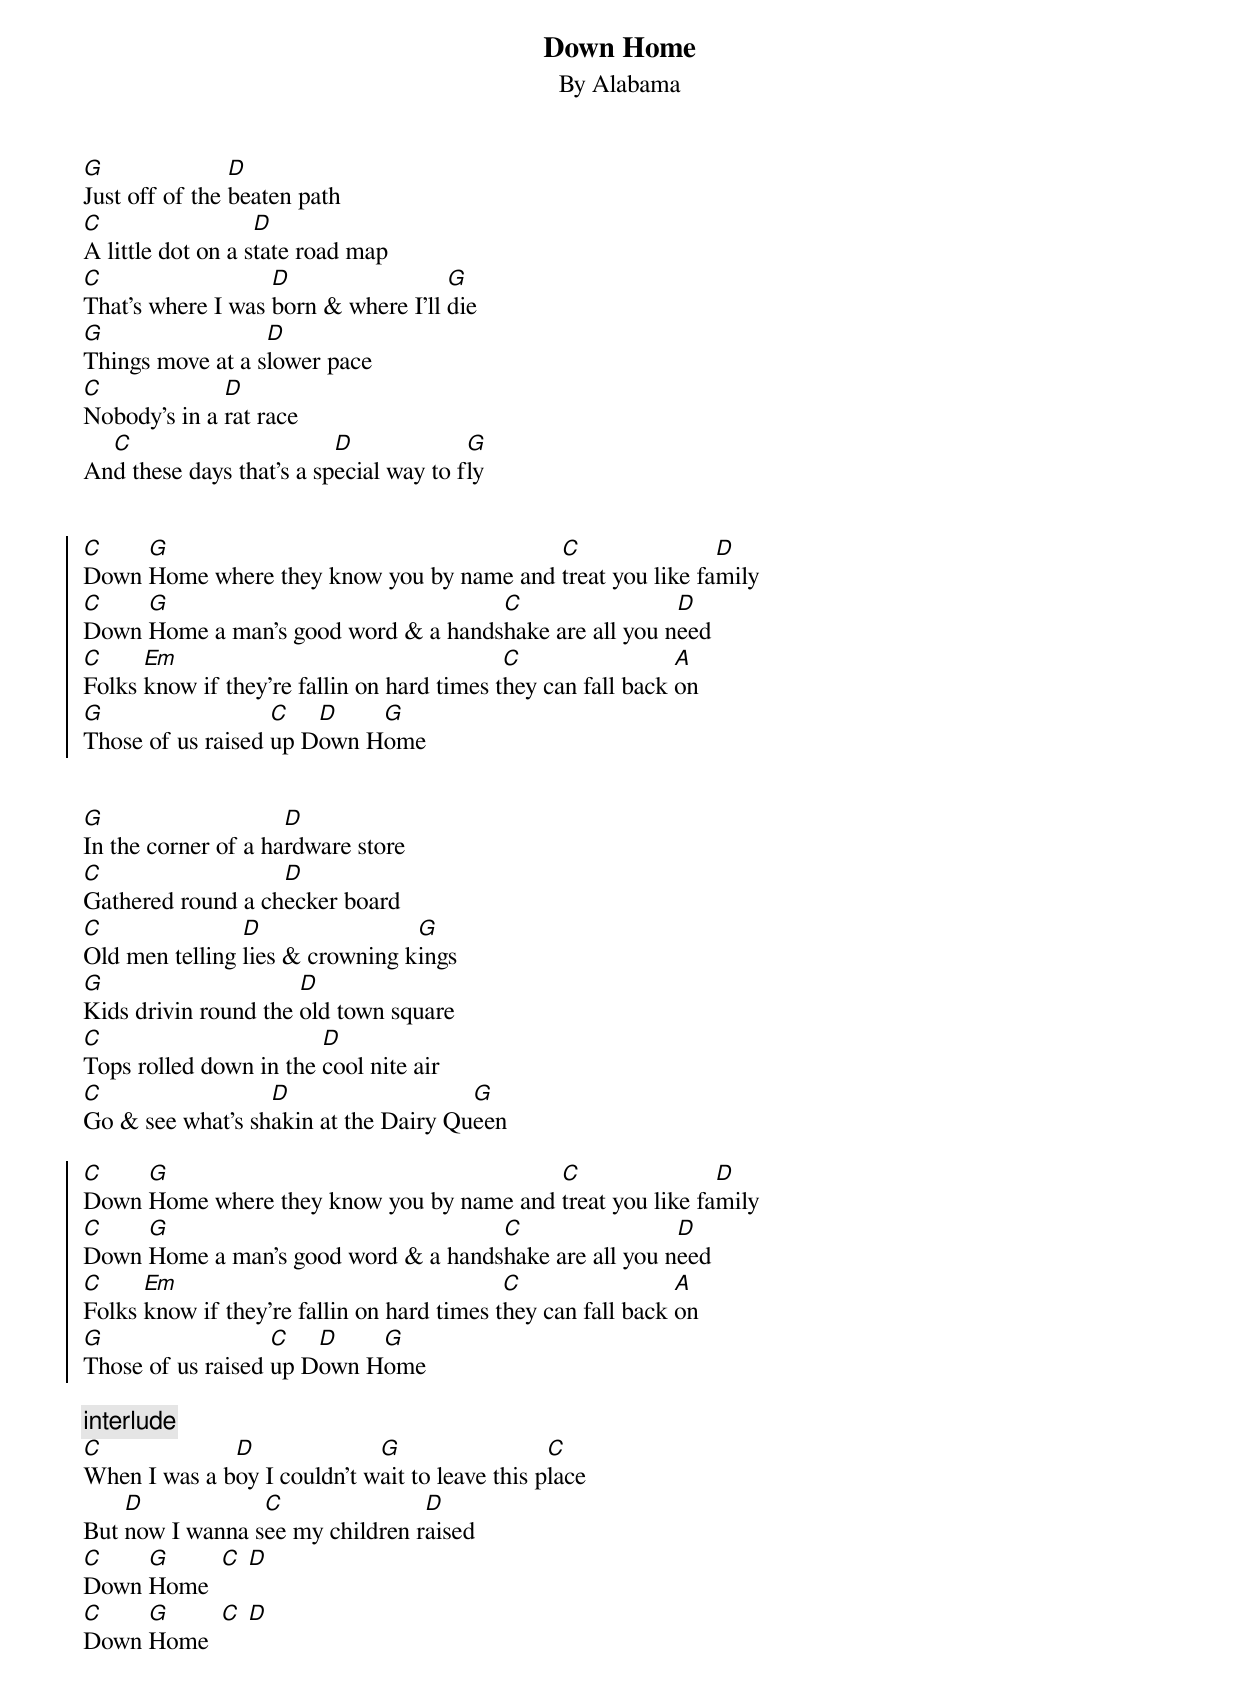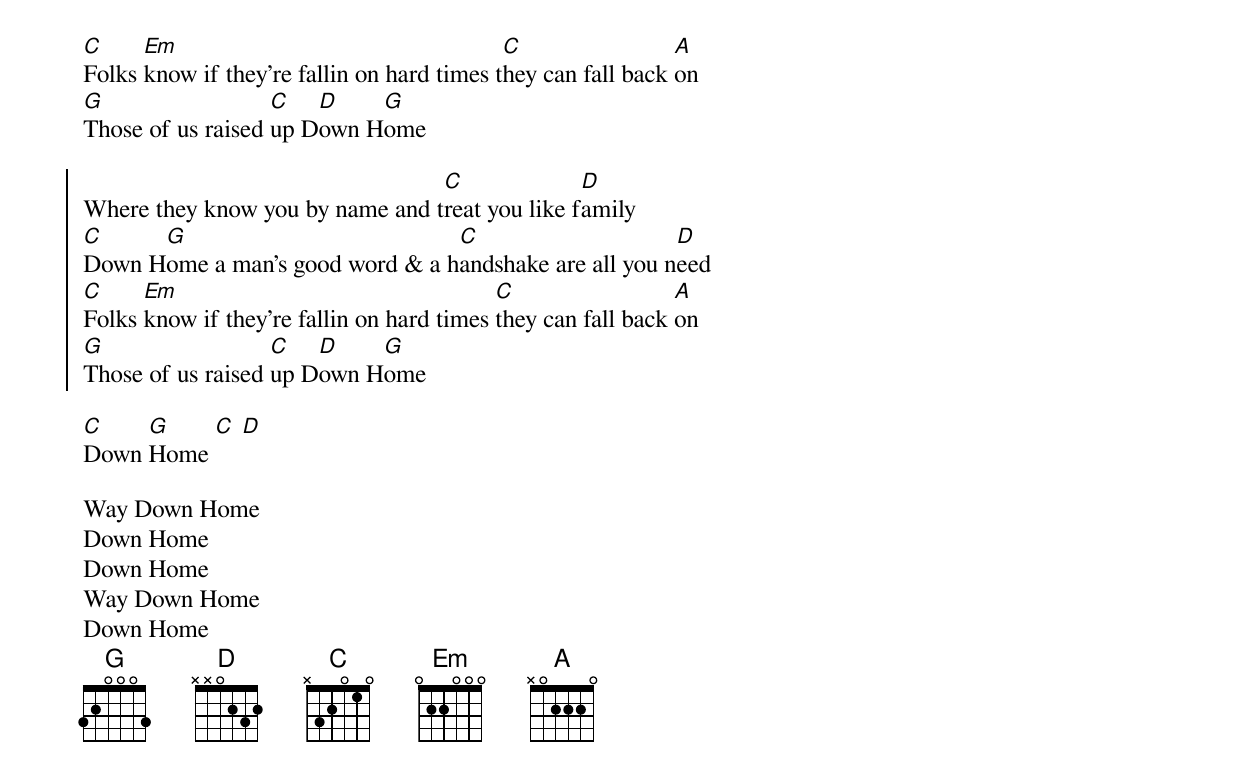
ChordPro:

{title: Down Home}
{subtitle: By Alabama}

[G]Just off of the [D]beaten path
[C]A little dot on a s[D]tate road map
[C]That's where I was [D]born & where I'll [G]die
[G]Things move at a s[D]lower pace
[C]Nobody's in a [D]rat race
An[C]d these days that's a sp[D]ecial way to f[G]ly


{soc}
[C]Down [G]Home where they know you by name and [C]treat you like fa[D]mily
[C]Down [G]Home a man’s good word & a hands[C]hake are all you n[D]eed
[C]Folks [Em]know if they’re fallin on hard times t[C]hey can fall back [A]on
[G]Those of us raised [C]up D[D]own H[G]ome
{eoc}


[G]In the corner of a ha[D]rdware store
[C]Gathered round a ch[D]ecker board
[C]Old men telling [D]lies & crowning k[G]ings
[G]Kids drivin round the [D]old town square
[C]Tops rolled down in the [D]cool nite air
[C]Go & see what's sh[D]akin at the Dairy Qu[G]een

{soc}
[C]Down [G]Home where they know you by name and [C]treat you like fa[D]mily
[C]Down [G]Home a man’s good word & a hands[C]hake are all you n[D]eed
[C]Folks [Em]know if they’re fallin on hard times t[C]hey can fall back [A]on
[G]Those of us raised [C]up D[D]own H[G]ome
{eoc}

{c:interlude}
[C]When I was a b[D]oy I couldn't w[G]ait to leave this p[C]lace
But [D]now I wanna s[C]ee my children r[D]aised
[C]Down [G]Home  [C] [D]
[C]Down [G]Home  [C] [D]
[C]Folks [Em]know if they're fallin on hard times t[C]hey can fall back [A]on
[G]Those of us raised [C]up D[D]own H[G]ome

{soc}
Where they know you by name and t[C]reat you like f[D]amily
[C]Down H[G]ome a man’s good word & a h[C]andshake are all you n[D]eed
[C]Folks [Em]know if they’re fallin on hard times [C]they can fall back [A]on
[G]Those of us raised [C]up D[D]own H[G]ome
{eoc}

[C]Down [G]Home [C] [D]

Way Down Home
Down Home
Down Home
Way Down Home
Down Home
